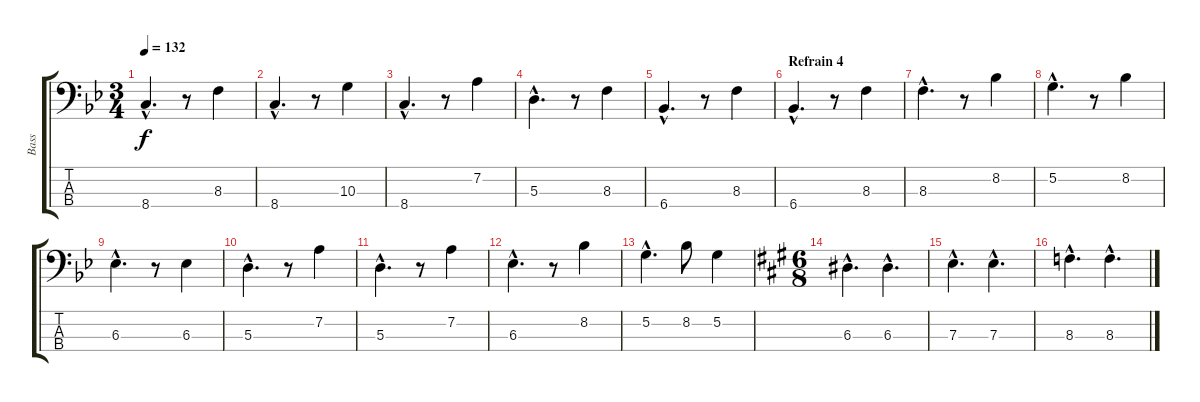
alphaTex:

\track ("Bass" "Bass") {instrument acousticbass}
\staff {score tabs}
\tuning (G2 D2 A1 E1) {hide}
\ts (3 4)
\tempo 132
\clef f4
\ks bb
8.4{hac}.4{d dy f} r.8 8.3.4 |
8.4{hac}.4{d} r.8 10.3.4 |
8.4{hac}.4{d} r.8 7.2.4 |
5.3{hac}.4{d} r.8 8.3.4 |
6.4{hac}.4{d} r.8 8.3.4 |
\section ("" "Refrain 4")
6.4{hac}.4{d} r.8 8.3.4 |
8.3{hac}.4{d} r.8 8.2.4 |
5.2{hac}.4{d} r.8 8.2.4 |
6.3{hac}.4{d} r.8 6.3.4 |
5.3{hac}.4{d} r.8 7.2.4 |
5.3{hac}.4{d} r.8 7.2.4 |
6.3{hac}.4{d} r.8 8.2.4 |
5.2{hac}.4{d} 8.2.8 5.2.4 |
\ts (6 8)
\ks a
6.3{hac}.4{d} 6.3{hac}.4{d} |
7.3{hac}.4{d} 7.3{hac}.4{d} |
8.3{hac}.4{d} 8.3{hac}.4{d}
